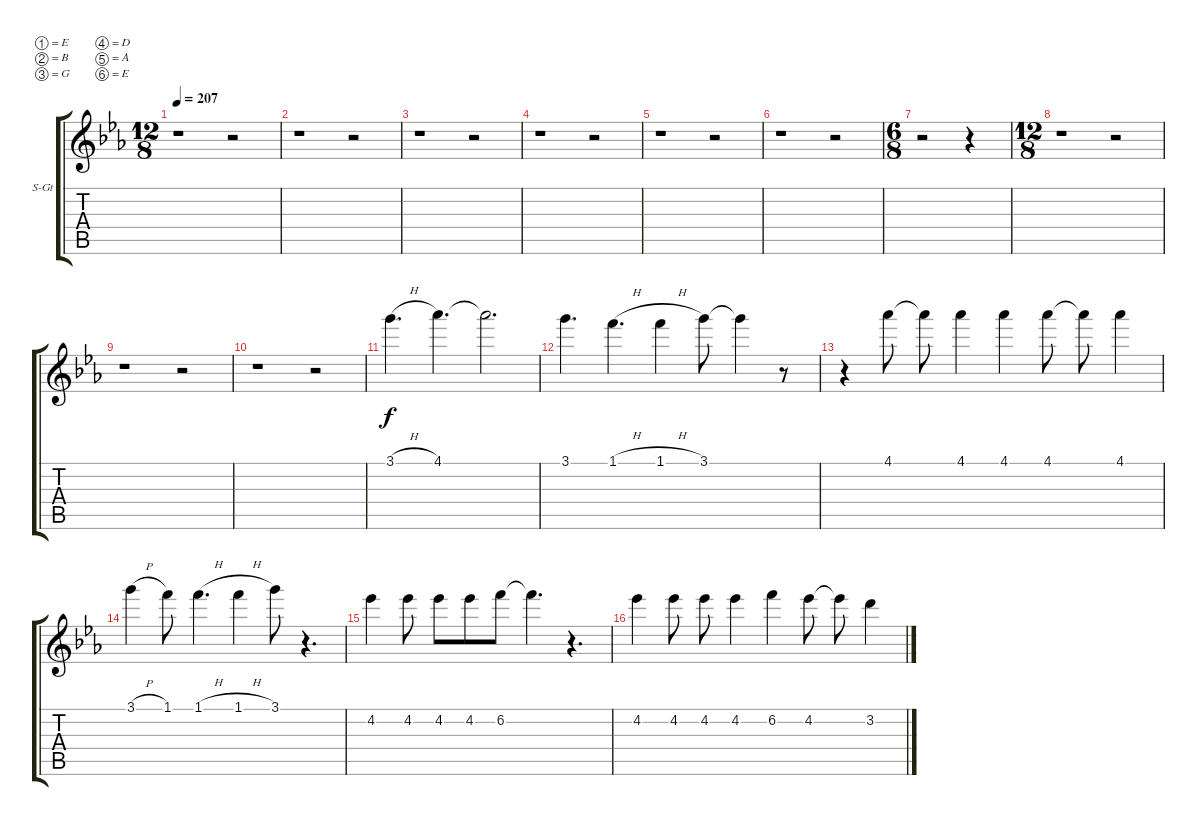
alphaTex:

\bracketExtendMode groupsimilarinstruments
\firstSystemTrackNameOrientation horizontal
\otherSystemsTrackNameOrientation horizontal
\track ("Choir" "S-Gt") {instrument flute}
\staff {score tabs}
\tuning (E5 B4 G4 D4 A3 E3)
\displaytranspose 12
\ts (12 8)
\tempo 207
\clef g2
\ks eb
r.1{dy f} r.2 |
r.1 r.2 |
r.1 r.2 |
r.1 r.2 |
r.1 r.2 |
r.1 r.2 |
\ts (6 8)
r.2 r.4 |
\ts (12 8)
r.1 r.2 |
r.1 r.2 |
r.1 r.2 |
3.1{h}.4{d} 4.1.4{d} 4.1{t}.2{d} |
3.1.4{d} 1.1{h}.4{d} 1.1{h}.4 3.1.8 3.1{t}.4 r.8 |
r.4 4.1.8 4.1{t}.8 4.1.4 4.1.4 4.1.8 4.1{t}.8 4.1.4 |
3.1{h}.4 1.1.8 1.1{h}.4{d} 1.1{h}.4 3.1.8 r.4{d} |
4.2.4 4.2.8 4.2.8 4.2.8 6.2.8 6.2{t}.4{d} r.4{d} |
4.2.4 4.2.8 4.2.8 4.2.4 6.2.4 4.2.8 4.2{t}.8 3.2.4
